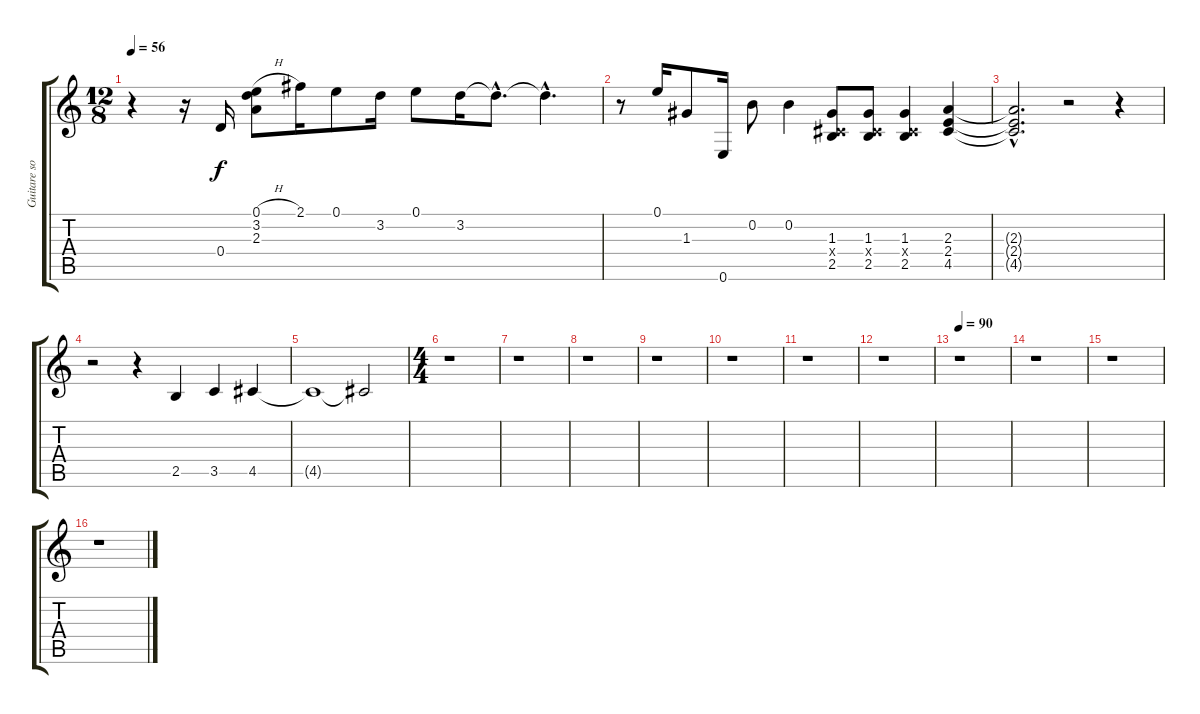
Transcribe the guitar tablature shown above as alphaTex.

\track ("Guitare solo" "Guitare so") {instrument acousticguitarsteel}
\staff {score tabs}
\tuning (E4 B3 G3 D3 A2 E2) {hide}
\ts (12 8)
\tempo 56
\clef g2
\ks c
r.4{dy f} r.16 0.4.16 (0.1{h} 3.2 2.3).8 2.1.16 0.1.8 3.2.16 0.1.8 3.2.16 3.2{hac t}.8{d} 3.2{hac t}.4{d} |
r.8 0.1.16 1.3.8 0.6.16 0.2.8 0.2.4 (1.3 -1.4{x} 2.5).8 (1.3 -1.4{x} 2.5).8 (1.3 -1.4{x} 2.5).4 (2.3 2.4 4.5).4 |
(2.3{hac t} 2.4{hac t} 4.5{hac t}).2{d} r.2 r.4 |
r.2 r.4 2.5.4 3.5.4 4.5.4 |
4.5{t}.1 4.5{t}.2 |
\ts (4 4)
r.1 |
r.1 |
r.1 |
r.1 |
r.1 |
r.1 |
r.1 |
\tempo 90
r.1 |
r.1 |
r.1 |
r.1
